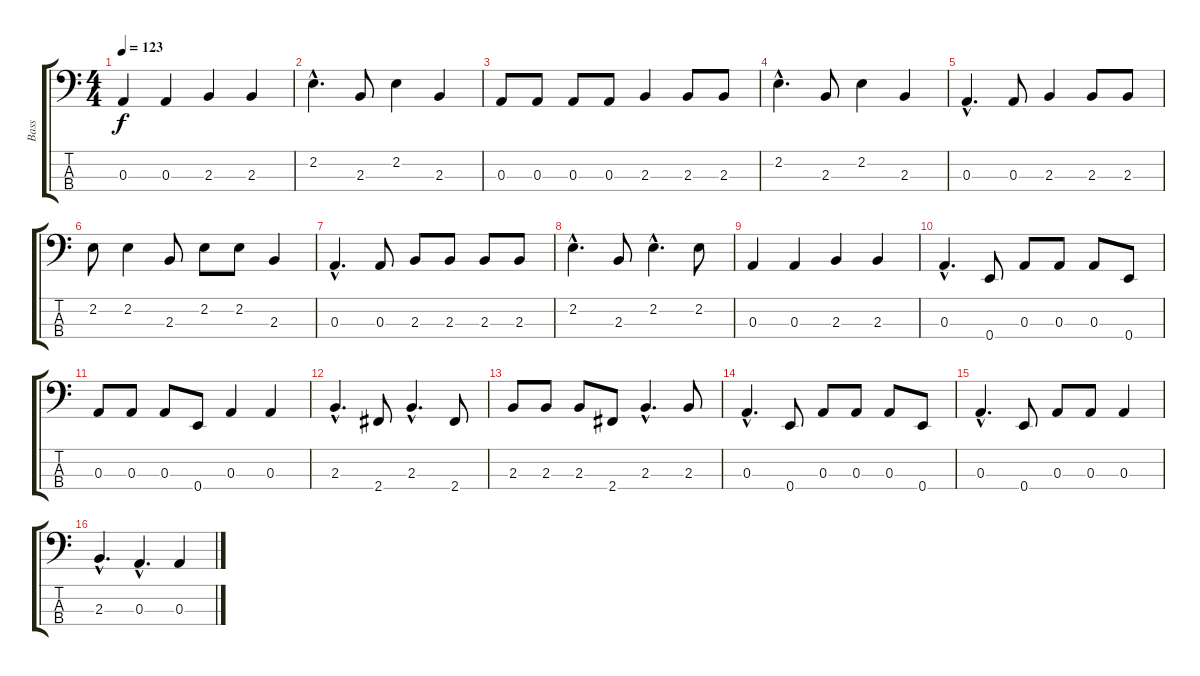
\track ("Bass" "Bass") {instrument electricbassfinger}
\staff {score tabs}
\tuning (G2 D2 A1 E1) {hide}
\ts (4 4)
\tempo 123
\clef f4
\ks c
0.3.4{dy f} 0.3.4 2.3.4 2.3.4 |
2.2{hac}.4{d} 2.3.8 2.2.4 2.3.4 |
0.3.8 0.3.8 0.3.8 0.3.8 2.3.4 2.3.8 2.3.8 |
2.2{hac}.4{d} 2.3.8 2.2.4 2.3.4 |
0.3{hac}.4{d} 0.3.8 2.3.4 2.3.8 2.3.8 |
2.2.8 2.2.4 2.3.8 2.2.8 2.2.8 2.3.4 |
0.3{hac}.4{d} 0.3.8 2.3.8 2.3.8 2.3.8 2.3.8 |
2.2{hac}.4{d} 2.3.8 2.2{hac}.4{d} 2.2.8 |
0.3.4 0.3.4 2.3.4 2.3.4 |
0.3{hac}.4{d} 0.4.8 0.3.8 0.3.8 0.3.8 0.4.8 |
0.3.8 0.3.8 0.3.8 0.4.8 0.3.4 0.3.4 |
2.3{hac}.4{d} 2.4.8 2.3{hac}.4{d} 2.4.8 |
2.3.8 2.3.8 2.3.8 2.4.8 2.3{hac}.4{d} 2.3.8 |
0.3{hac}.4{d} 0.4.8 0.3.8 0.3.8 0.3.8 0.4.8 |
0.3{hac}.4{d} 0.4.8 0.3.8 0.3.8 0.3.4 |
2.3{hac}.4{d} 0.3{hac}.4{d} 0.3.4
